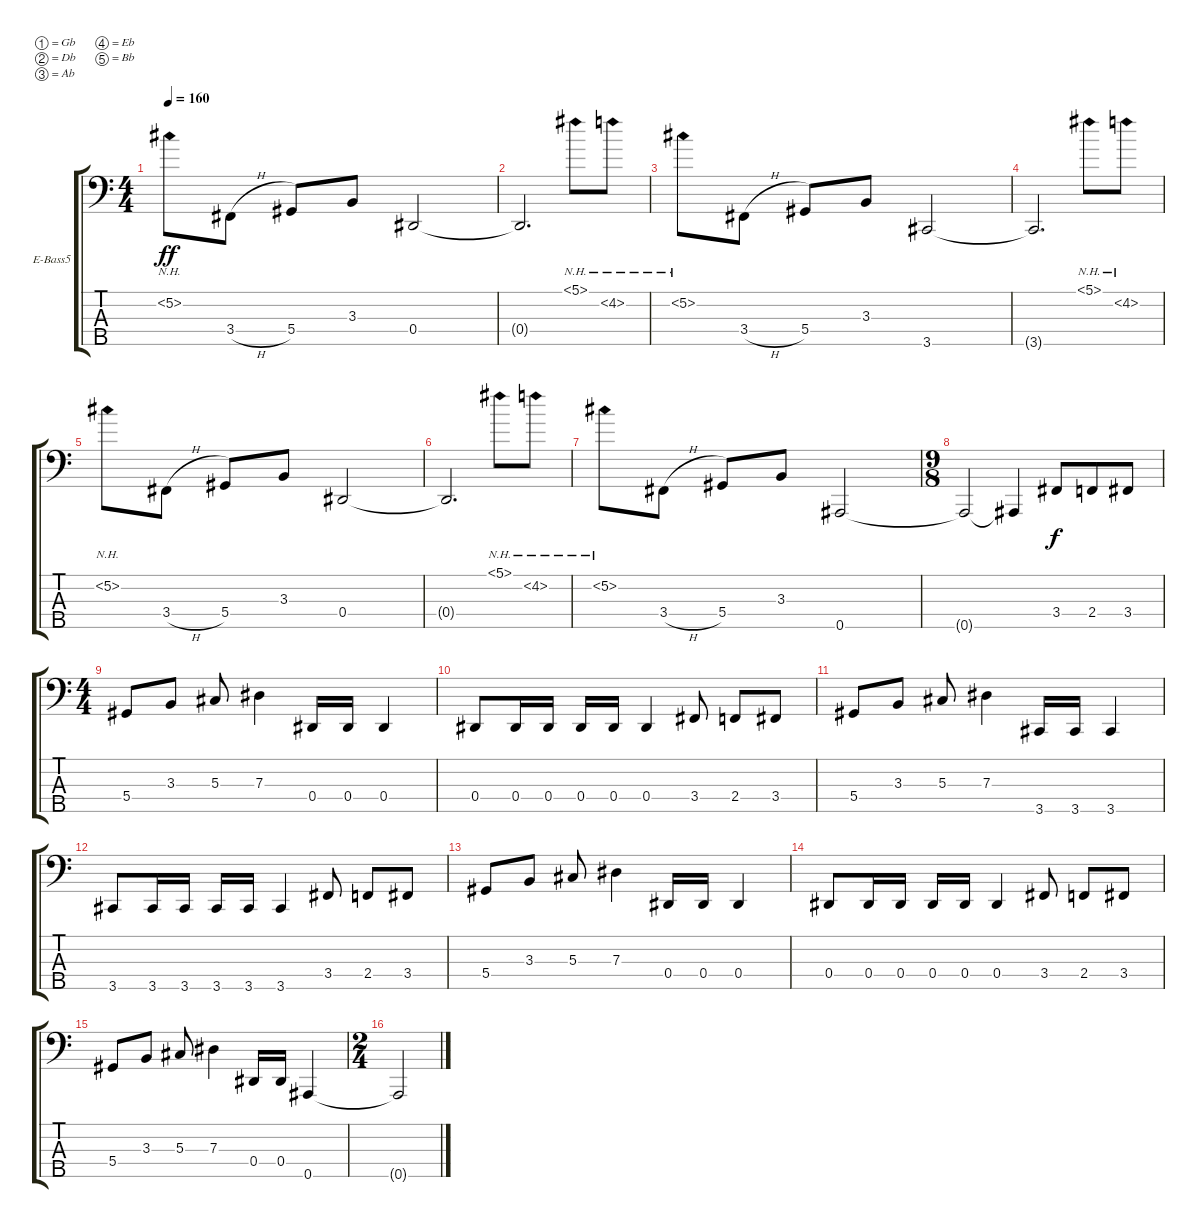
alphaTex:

\defaultSystemsLayout 4
\bracketExtendMode groupsimilarinstruments
\firstSystemTrackNameOrientation horizontal
\otherSystemsTrackNameOrientation horizontal
\track ("Arif Mirabdolbaghi" "E-Bass5") {instrument electricbassfinger}
\staff {score tabs}
\tuning (Gb2 Db2 Ab1 Eb1 Bb0)
\ts (4 4)
\tempo 160
\clef f4
\ks c
5.2{nh}.8{dy ff} 3.4{h}.8 5.4.8 3.3.8 0.4.2 |
0.4{t}.2{d} 5.1{nh}.8 4.2{nh}.8 |
5.2{nh}.8 3.4{h}.8 5.4.8 3.3.8 3.5.2 |
3.5{t}.2{d} 5.1{nh}.8 4.2{nh}.8 |
5.2{nh}.8 3.4{h}.8 5.4.8 3.3.8 0.4.2 |
0.4{t}.2{d} 5.1{nh}.8 4.2{nh}.8 |
5.2{nh}.8 3.4{h}.8 5.4.8 3.3.8 0.5.2 |
\ts (9 8)
0.5{t}.2 0.5{t}.4 3.4.8{dy f} 2.4.8 3.4.8 |
\ts (4 4)
5.4.8 3.3.8 5.3.8 7.3.4 0.4.16 0.4.16 0.4.4 |
0.4.8 0.4.16 0.4.16 0.4.16 0.4.16 0.4.4 3.4.8 2.4.8 3.4.8 |
5.4.8 3.3.8 5.3.8 7.3.4 3.5.16 3.5.16 3.5.4 |
3.5.8 3.5.16 3.5.16 3.5.16 3.5.16 3.5.4 3.4.8 2.4.8 3.4.8 |
5.4.8 3.3.8 5.3.8 7.3.4 0.4.16 0.4.16 0.4.4 |
0.4.8 0.4.16 0.4.16 0.4.16 0.4.16 0.4.4 3.4.8 2.4.8 3.4.8 |
5.4.8 3.3.8 5.3.8 7.3.4 0.4.16 0.4.16 0.5.4 |
\ts (2 4)
0.5{t}.2
